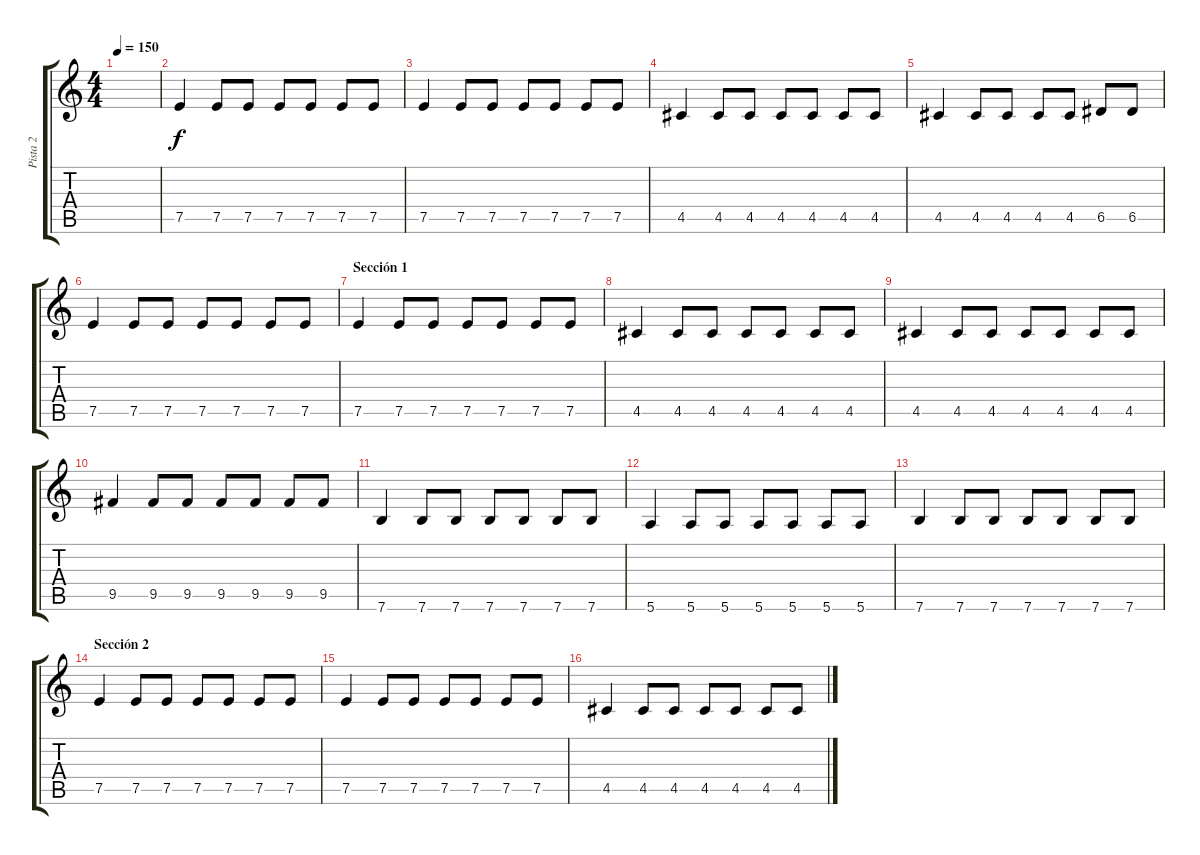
\track ("Pista 2" "Pista 2") {instrument electricbassfinger}
\staff {score tabs}
\tuning (E4 B3 G3 D3 A2 E2) {hide}
\ts (4 4)
\tempo 150
\clef g2
\ks c
|
7.5.4 7.5.8 7.5.8 7.5.8 7.5.8 7.5.8 7.5.8 |
7.5.4 7.5.8 7.5.8 7.5.8 7.5.8 7.5.8 7.5.8 |
4.5.4 4.5.8 4.5.8 4.5.8 4.5.8 4.5.8 4.5.8 |
4.5.4 4.5.8 4.5.8 4.5.8 4.5.8 6.5.8 6.5.8 |
7.5.4 7.5.8 7.5.8 7.5.8 7.5.8 7.5.8 7.5.8 |
\section ("" "Sección 1")
7.5.4 7.5.8 7.5.8 7.5.8 7.5.8 7.5.8 7.5.8 |
4.5.4 4.5.8 4.5.8 4.5.8 4.5.8 4.5.8 4.5.8 |
4.5.4 4.5.8 4.5.8 4.5.8 4.5.8 4.5.8 4.5.8 |
9.5.4 9.5.8 9.5.8 9.5.8 9.5.8 9.5.8 9.5.8 |
7.6.4 7.6.8 7.6.8 7.6.8 7.6.8 7.6.8 7.6.8 |
5.6.4 5.6.8 5.6.8 5.6.8 5.6.8 5.6.8 5.6.8 |
7.6.4 7.6.8 7.6.8 7.6.8 7.6.8 7.6.8 7.6.8 |
\section ("" "Sección 2")
7.5.4 7.5.8 7.5.8 7.5.8 7.5.8 7.5.8 7.5.8 |
7.5.4 7.5.8 7.5.8 7.5.8 7.5.8 7.5.8 7.5.8 |
4.5.4 4.5.8 4.5.8 4.5.8 4.5.8 4.5.8 4.5.8
